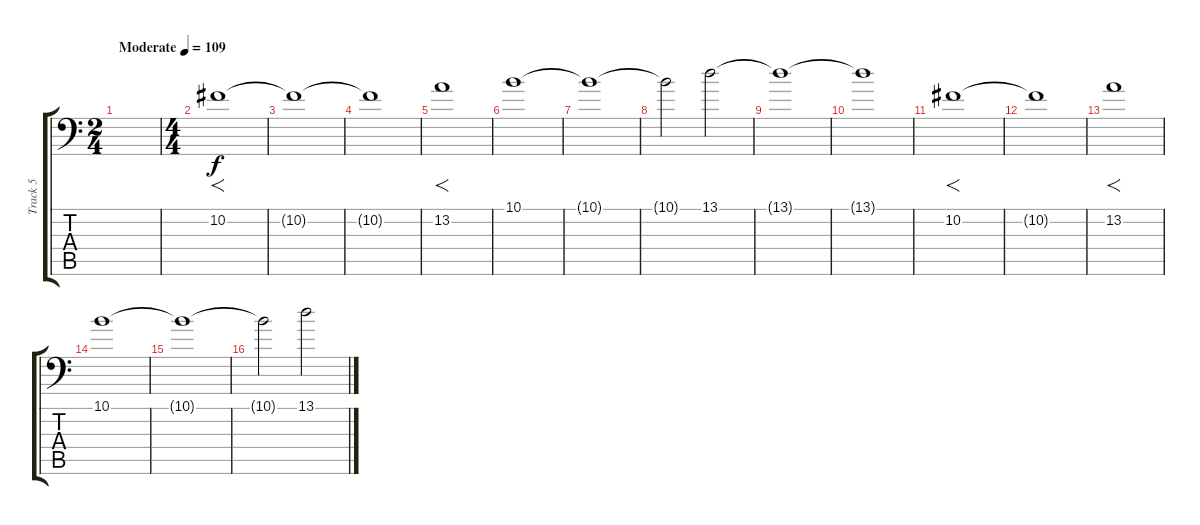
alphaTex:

\track ("Track 5" "Track 5") {instrument pad5bowed}
\staff {score tabs}
\tuning (Db4 Ab3 E3 B2 Gb2 Gb1) {hide}
\ts (2 4)
\tempo (109 "Moderate")
\clef f4
\ks c
|
\ts (4 4)
10.2.1{f} |
10.2{t}.1 |
10.2{t}.1 |
13.2.1{f} |
10.1.1 |
10.1{t}.1 |
10.1{t}.2 13.1.2 |
13.1{t}.1 |
13.1{t}.1 |
10.2.1{f} |
10.2{t}.1 |
13.2.1{f} |
10.1.1 |
10.1{t}.1 |
10.1{t}.2 13.1.2
